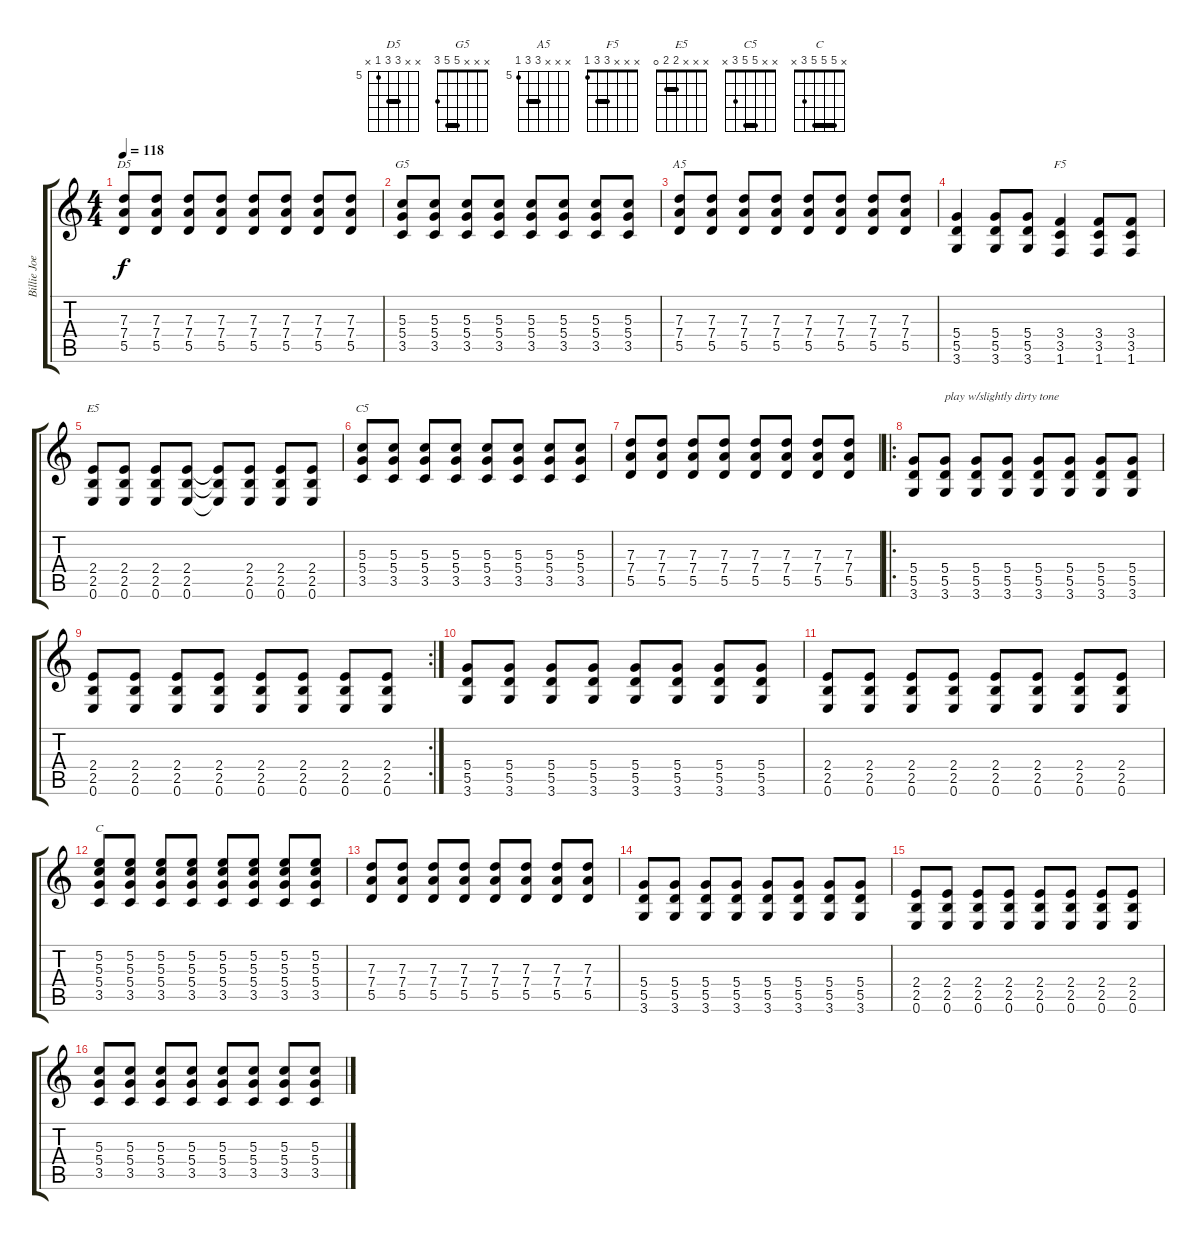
\track ("Billie Joe" "Billie Joe") {instrument electricguitarclean}
\staff {score tabs}
\tuning (E4 B3 G3 D3 A2 E2) {hide}
\chord ("D5" x x 7 7 5 x) {firstfret 5 barre 7}
\chord ("G5" x x x 5 5 3) {barre 5}
\chord ("A5" x x x 7 7 5) {firstfret 5 barre 7}
\chord ("F5" x x x 3 3 1) {barre 3}
\chord ("E5" x x x 2 2 0) {barre 2}
\chord ("C5" x x 5 5 3 x) {barre 5}
\chord ("C" x 5 5 5 3 x) {barre 5}
\ts (4 4)
\tempo 118
\clef g2
\ks c
(7.3 7.4 5.5).8{ch "D5" dy f} (7.3 7.4 5.5).8 (7.3 7.4 5.5).8 (7.3 7.4 5.5).8 (7.3 7.4 5.5).8 (7.3 7.4 5.5).8 (7.3 7.4 5.5).8 (7.3 7.4 5.5).8 |
(5.3 5.4 3.5).8{ch "G5"} (5.3 5.4 3.5).8 (5.3 5.4 3.5).8 (5.3 5.4 3.5).8 (5.3 5.4 3.5).8 (5.3 5.4 3.5).8 (5.3 5.4 3.5).8 (5.3 5.4 3.5).8 |
(7.3 7.4 5.5).8{ch "A5"} (7.3 7.4 5.5).8 (7.3 7.4 5.5).8 (7.3 7.4 5.5).8 (7.3 7.4 5.5).8 (7.3 7.4 5.5).8 (7.3 7.4 5.5).8 (7.3 7.4 5.5).8 |
(5.4 5.5 3.6).4 (5.4 5.5 3.6).8 (5.4 5.5 3.6).8 (3.4 3.5 1.6).4{ch "F5"} (3.4 3.5 1.6).8 (3.4 3.5 1.6).8 |
(2.4 2.5 0.6).8{ch "E5"} (2.4 2.5 0.6).8 (2.4 2.5 0.6).8 (2.4 2.5 0.6).8 (2.4{t} 2.5{t} 0.6{t}).8 (2.4 2.5 0.6).8 (2.4 2.5 0.6).8 (2.4 2.5 0.6).8 |
(5.3 5.4 3.5).8{ch "C5"} (5.3 5.4 3.5).8 (5.3 5.4 3.5).8 (5.3 5.4 3.5).8 (5.3 5.4 3.5).8 (5.3 5.4 3.5).8 (5.3 5.4 3.5).8 (5.3 5.4 3.5).8 |
(7.3 7.4 5.5).8 (7.3 7.4 5.5).8 (7.3 7.4 5.5).8 (7.3 7.4 5.5).8 (7.3 7.4 5.5).8 (7.3 7.4 5.5).8 (7.3 7.4 5.5).8 (7.3 7.4 5.5).8 |
\ro
(5.4 5.5 3.6).8 (5.4 5.5 3.6).8{txt "play w/slightly dirty tone"} (5.4 5.5 3.6).8 (5.4 5.5 3.6).8 (5.4 5.5 3.6).8 (5.4 5.5 3.6).8 (5.4 5.5 3.6).8 (5.4 5.5 3.6).8 |
\rc 2
(2.4 2.5 0.6).8 (2.4 2.5 0.6).8 (2.4 2.5 0.6).8 (2.4 2.5 0.6).8 (2.4 2.5 0.6).8 (2.4 2.5 0.6).8 (2.4 2.5 0.6).8 (2.4 2.5 0.6).8 |
(5.4 5.5 3.6).8 (5.4 5.5 3.6).8 (5.4 5.5 3.6).8 (5.4 5.5 3.6).8 (5.4 5.5 3.6).8 (5.4 5.5 3.6).8 (5.4 5.5 3.6).8 (5.4 5.5 3.6).8 |
(2.4 2.5 0.6).8 (2.4 2.5 0.6).8 (2.4 2.5 0.6).8 (2.4 2.5 0.6).8 (2.4 2.5 0.6).8 (2.4 2.5 0.6).8 (2.4 2.5 0.6).8 (2.4 2.5 0.6).8 |
(5.2 5.3 5.4 3.5).8{ch "C"} (5.2 5.3 5.4 3.5).8 (5.2 5.3 5.4 3.5).8 (5.2 5.3 5.4 3.5).8 (5.2 5.3 5.4 3.5).8 (5.2 5.3 5.4 3.5).8 (5.2 5.3 5.4 3.5).8 (5.2 5.3 5.4 3.5).8 |
(7.3 7.4 5.5).8 (7.3 7.4 5.5).8 (7.3 7.4 5.5).8 (7.3 7.4 5.5).8 (7.3 7.4 5.5).8 (7.3 7.4 5.5).8 (7.3 7.4 5.5).8 (7.3 7.4 5.5).8 |
(5.4 5.5 3.6).8 (5.4 5.5 3.6).8 (5.4 5.5 3.6).8 (5.4 5.5 3.6).8 (5.4 5.5 3.6).8 (5.4 5.5 3.6).8 (5.4 5.5 3.6).8 (5.4 5.5 3.6).8 |
(2.4 2.5 0.6).8 (2.4 2.5 0.6).8 (2.4 2.5 0.6).8 (2.4 2.5 0.6).8 (2.4 2.5 0.6).8 (2.4 2.5 0.6).8 (2.4 2.5 0.6).8 (2.4 2.5 0.6).8 |
(5.3 5.4 3.5).8 (5.3 5.4 3.5).8 (5.3 5.4 3.5).8 (5.3 5.4 3.5).8 (5.3 5.4 3.5).8 (5.3 5.4 3.5).8 (5.3 5.4 3.5).8 (5.3 5.4 3.5).8
